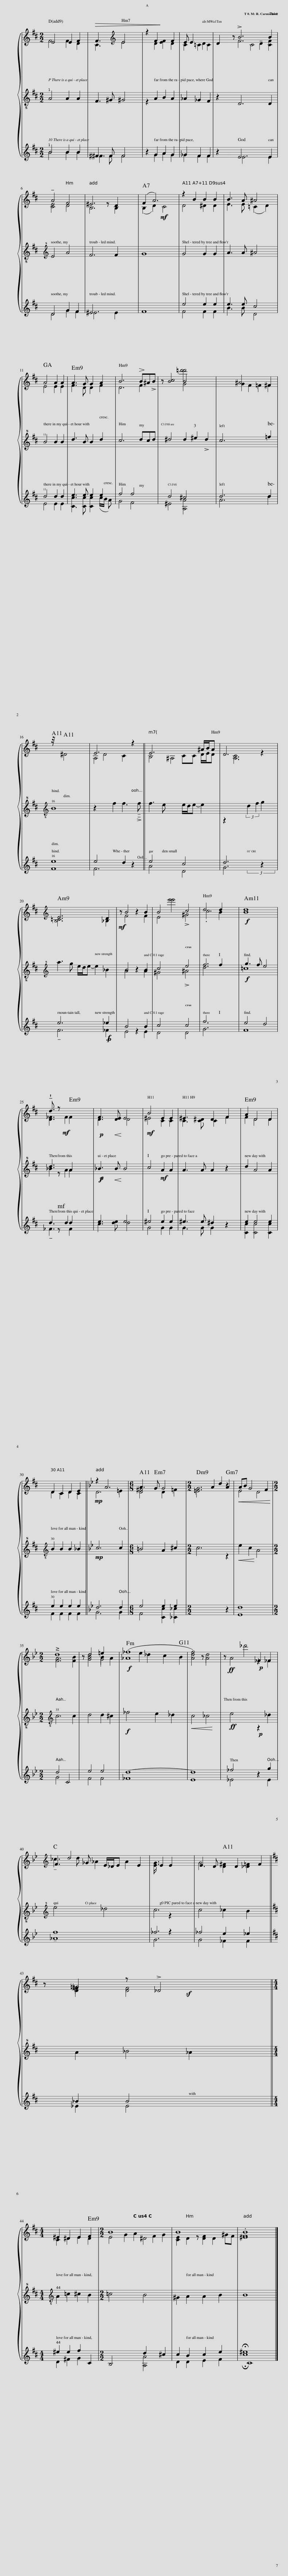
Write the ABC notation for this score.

X:1
%%score { ( 1 2 ) | ( 3 6 ) | ( 4 5 7 8 ) }
L:1/8
Q:1/4=120
M:2/2
I:linebreak $
K:D
V:1 treble
V:2 treble
V:3 treble-8
V:6 treble-8
V:4 treble
V:5 treble
V:7 treble
V:8 treble
V:1
 F4 F2 F2 |!>(! F3[K:treble] E4 x | z2 F2!>)! [EF]2 F2 | E E2 D2 x3 | z !>!B6 !tenuto!D2 B2 |$ %5
 !tenuto!A4 F4 | ^E6 x2 | (F2 A6) | z2 B2 B2 B2 | B3 A ^A4 |$ %10
 A4 A2 A2 | A3 G G2 A2 | B6!>(! B!>)!^A!>!B | z [Bc]4 [=d'd']4[I:staff +1] !>!d'2 | c6[I:staff -1] x2 F2 =F2 ^F2 |$ %15
 z/4 ^D4 x15/4 | E6 C2 z2 || E6 CC ^A/B/A | D6[I:staff +1] (3:2:2D2 f2[I:staff -1] x4/3 |$[K:treble] E6 x2 D2 | %20
!mf! z B4 z2 B2 | B4 [e'e']4 c4 | d4 d2 x2 |!f! [Bd]8 |$ !wedge!!tenuto!d3/2 z!mf! _F2 x7/2 | %25
!p! F3!<(! [DE]!<)! E4 |!mf! B4 ^E2 E2 | ^E3 [C^D] D2 F2 | A2 D4 D2 |$ D2 C2 D2 E2 || %30
[K:Bb]!mp! z2 A6 |[M:6/8] A3 G G4 |[M:2/2] [=EG]6 A2 d2 A2 |!<(! AB G4 F2!<)! |$[M:2/2] d8 | %35
 z [GBd]4 =e2 A2 |!f! (_f8[I:staff +1] E2[I:staff -1] c'2[I:staff +1] _D2[I:staff -1] b2 | [Adf]4) z d4 | z!ff! A4 _d'4!p! _F2 F2 |$[K:treble] !tenuto!_c3 d4 E/_D/E _A2 E2 | %40
 [EG]3/4 E2 E2 x13/4 | G4 [D^F]2 D2 [_D=F]2 F2 ||$[K:D] z =G4 x3 ||$[M:4/4] ^E2 ^D2 E2 F2 |[M:2/2] B8 ^D4 G2 | %45
 B8 x ^GF | .B8 |] %47
V:2
 E4 E2 D2 | C3[K:treble] E4 x | z2[I:staff +1] A,2 B2 A2 |[I:staff -1] c2 =C2 C2 D2 | x F6 x2 [CF]2 |$ %5
 [CE]4 D4 | B,6 x2 | (B,2 D2)!mf! C4 | D4 ^D2 D2 | E3 E (=C2 D2) |$ %10
 E4 E2 E2 | F3 D D2 F2 | D6 F2 x | x[I:staff +1] ^d'4 d2 ^e2 x2 |[I:staff +1] D6 x6 d2 |$ %15
[I:staff -1] B,8 |[I:staff -1] A4[I:staff +1] F2 f3 !>!!tenuto!f ||[I:staff -1] B4 ^A,4 D/E/D | z2 [A,C]6 z2 |$[K:treble] [B,=C]6 x2 _B,2 | %20
 x F4 x2 F2 | E4 x4 !>!^G4 | .c6 x2 |[I:staff +1] g'3 f e4 |$[I:staff -1] [D,_F]3 F2 x3 | %25
 D3 x D4 | ^E4 C2 C2 | C3 x C2 F2 | F2 D4 D2 |$ D2 C2 D2 C2 || %30
[K:Bb] D6 =E2 |[M:6/8] [D^F]4 D2 =F2 |[M:2/2][I:staff +1] C6 x4[I:staff -1] z2 | E4 D4 |$[M:2/2] [FA]6 [FB]2 | %35
 x d4 B2 x2 | _A8 x8 |[I:staff +1] C4 x _c4 | x e4 x4[I:staff -1] z2[I:staff +1] _D2 |$[I:staff -1][K:treble] F3 x d _G _A2 x5 | %40
[I:staff +1] c'6 x2 |[I:staff -1] E,3 D x8 ||$[K:D] x =G4 x3 ||$[M:4/4] C2 ^D2 ^E2 D2 |[M:2/2] E4 G2 A2 x2 F2 x2 | %45
 [CE]2 D2 z [DF]2 D2 x2 | F8 |] %47
V:3
 A4 A2 A2 | F3 ^G4 x | z2[I:staff +1] g2 A2 G2 |[I:staff -1] _A,2 _G2 F2 z2 | x D6 x2 D2 |$ %5
[K:treble+8] E4 A4 | F6 x2 | G8 | G4 G2 G2 | A3 A ^A4 |$ %10
 B4 B2 B2 | d3 B B2 d2 | c6 dcd | x[I:staff +1] D4 ^c4[I:staff -1] x2 |[I:staff +1] A,6[I:staff -1] x6[I:staff +1] D2 |$ %15
[I:staff -1][K:treble-8][I:staff +1] e'8 |[I:staff -1] z2[I:staff -1] d4[I:staff +1] x4 || f3 e x2 e/d/e- e2 |[I:staff +1] d'6[I:staff -1] x2 z2 |$[K:treble+8] a3 g e/d/e- e2 _B2 | %20
 x B4 z2 B2 | c4 x4 e4 | f6 x2 |!f! =c8 |$ d3 A2 x3 | %25
!f!!p! _B3!<(! B!<)! B4 | c4!mf! A2 A2 | A3 A A2 z2 | d2 A4 A2 |$[K:treble-8] B2 B2 B2 _B2 || %30
[K:Bb]!mp! c6 c2 |[M:6/8] =B4 A2 ^c2 |[M:2/2] x10 z2 |!<(! e2 c2!<)! A4 |$[M:2/2][K:treble-8] c6 c2 | %35
 x d4 d2 ^c2 |!f! _f4[I:staff -1] e'2 _d2[I:staff +1] x8 |!<(![I:staff +1] e8!<)![I:staff -1] x | x!ff![I:staff +1] _f'4[I:staff -1] x4!p! z2[I:staff +1] g'2 |$[I:staff -1][K:treble+8] e4 x3 _d4 x2 | %40
[I:staff +1] _F6[I:staff -1] x2 | c4 _c2 x2 B2 x2 ||$[K:D] x[I:staff -1] [D,=F]2[I:staff +1] z[I:staff -1] !>!_D,4 ||$[M:4/4][I:staff +1][K:treble-8] A2 =c2 ^c2 B2 |[M:2/2] =c4 x4 B4 x2 | %45
 ^G2 A2 x A2 x B2 x |[I:staff -1] ^e8 |] %47
V:4
 B4 B2 B2 | ^F3 F4 x | x2[I:staff -2] D2[I:staff +2] x2[I:staff -2] D2 |[I:staff +2] _G2 F2 F2 z2 | x E6 x2 E2 |$ %5
 D4 G2 F2 | ^E6 x2 | F8 | e4 e2 e2 | e3 e c4 |$ %10
 d4 d2 d2 | e3 e e2 e2 | f4 f4 x | x ^E4 [A,A]4 x2 | x6[I:staff -2] ^A4[I:staff +2] x2[I:staff -2] F2 |$ %15
[I:staff +2] F8 | e4 x2 d2 z2 || e4 x2 c4 | G6 x4 |$ e6 x2!f!!p! _e2 | %20
 x[I:staff -1] a4[I:staff +1] x2[I:staff -1] a2 | ^G4[I:staff +1] x4[I:staff -1] !>!^a4 | d6[I:staff +1] x2 | e4 d4 |$[I:staff -1] _b3 A2[I:staff +1] x3 | %25
 e3 [de] e4 | ^e4 e2 e2 | ^e3 e ^d2 z2 | e2 e4 e2 |$ e2 e2 e2 e2 || %30
[K:Bb] d6 d2 |[M:6/8] e4 e2 e2 |[M:2/2] x10 z2 | d8 |$[M:2/2] d4 C4 | %35
 x e4 e4 | d8- x8 | d8 x | x _E4 x6 E2 |$ f8 x5 | %40
 G6 x2 | _f4 e2 x2 _e2 x2 ||$[K:D] x[I:staff -1] a2 _B4[I:staff +1] x ||$[M:4/4] ^e2 e2 f2 C2 |[M:2/2] B,4 x4 d2 x2 ^c2 | %45
 c2 B2 x c2 x e2 x |[I:staff -1] !fermata!B,8 |] %47
V:5
 B4 B2 B2 | ^F2 F F4 x | x2 G2 A2 G2 | _G2 F2 F2 x2 | x E4[I:staff -2] C4 x2 |$ %5
[I:staff +2] D4 G2 F2 | ^E4 z[I:staff -2] D2 x | x8 |[I:staff +2] F4 F2 F2 | B3 B D4 |$ %10
 E4 E2 E2 | [Cc]3 [Cc] [Cc]2 (c/B/ A) | G4 F4 x | x5[I:staff -2] B4 x2 | x6 G2 x6 |$ %15
 x8 |[I:staff +2] F6 x4 || A4 x2 D4 | x6 (3x3[I:staff -1] G2[I:staff +1] x |$ !tenuto!F6 x2 _F2 | %20
 x B4 z2 B2 | c4 x4 c4 | f6 x2 | F8 |$ d3 d2 x3 | %25
 c3 x d4 | G4 G2 G2 | G3 G G2 x2 | [Cc]2 [Cc]4 [Cc]2 |$ F2 F2 F2 F2 || %30
[K:Bb] G6 G2 |[M:6/8] F4 [Cc]2 [_C_c]2 |[M:2/2] x12 | E8 |$[M:2/2] G4 x4 | %35
 x F4 F4 | _F8 x8 | x5[I:staff -2] A4 | x9[I:staff +2] z2[I:staff -2] _F2 |$[I:staff +2] !tenuto!_A8 x5 | %40
 x11/4 z2 x13/4 | G4 _F2 x2 F2 x2 ||$[K:D] x _B2 B4 x ||$[M:4/4] D2 ^F2 G2 x2 |[M:2/2] x8 [A,A]4 x2 | %45
 D2 D2 x E2 x F2 x | !fermata![c^e]8 |] %47
V:6
 x8 | x2[I:staff +1] f x5 | x8 | x8 | x11 |$ %5
[I:staff -1][K:treble+8] x8 | x5 F2 x | x8 | x8 | x8 |$ %10
 x8 | x8 | x9 | x11 | x14 |$ %15
[K:treble-8] x8 | x10 || x10 | x10 |$[K:treble+8] x10 | %20
 x9 | x12 | x4[I:staff -1] B,2 x2 | x8 |$ x3/2[I:staff +1] z A2 x7/2 | %25
 x8 | x8 | x8 | x8 |$[K:treble-8] x8 || %30
[K:Bb] x8 |[M:6/8] x8 |[M:2/2] x12 | x8 |$[M:2/2][K:treble-8] x8 | %35
 x9 | x16 | x9 | x13 |$[K:treble+8] x13 | %40
 x8 | x12 ||$[K:D] x3[I:staff -1] [D,=F]4 x ||$[M:4/4][I:staff +1][K:treble-8] x8 |[M:2/2] x14 | %45
 x11 | x8 |] %47
V:7
 x8 | x2[I:staff -1] ^G, x5 | x8 | x8 | x9[I:staff +1] e2 |$ %5
 x8 | x5[I:staff -2] B,2 x | x8 | x8 | x8 |$ %10
 x8 | x8 | x9 | x5 G4 x2 | x12[I:staff +1] =f'2 |$ %15
 x8 | x10 || x10 | x10 |$ x10 | %20
 x[I:staff +1] E,4 x2 E2 | D4 x4 D4 | G6 x2 | x8 |$ !tenuto!_F3 F2 x3 | %25
 x8 | x8 | x8 | x8 |$ x8 || %30
[K:Bb] x8 |[M:6/8] x8 |[M:2/2] x12 | x8 |$[M:2/2] x8 | %35
 x5[I:staff -2] G4 | x16 | x9 | x13 |$ x13 | %40
 x11/4[I:staff +2] z2 x13/4 | x12 ||$[K:D] x _E2 E4 x ||$[M:4/4] x8 |[M:2/2] x14 | %45
 x11 | C8 |] %47
V:8
 x8 | x8 | x8 | x8 | x11 |$ %5
 x8 | x5 ^E2 x | x8 | x8 | x8 |$ %10
 x8 | x8 | x9 | x11 | x14 |$ %15
 x8 | x10 || x10 | x10 |$ x10 | %20
 x9 | x12 | x4[I:staff -1] f'2 x2 | x8 |$ x3/2[I:staff +1] z d2 x7/2 | %25
 x8 | x8 | x8 | x8 |$ x8 || %30
[K:Bb] x8 |[M:6/8] x8 |[M:2/2] x12 | x8 |$[M:2/2] x8 | %35
 x9 | x16 | x9 | x13 |$ x13 | %40
 x8 | x12 ||$[K:D] x5[I:staff -1] _a2 x ||$[M:4/4] x8 |[M:2/2] x14 | %45
 x11 | x8 |] %47
